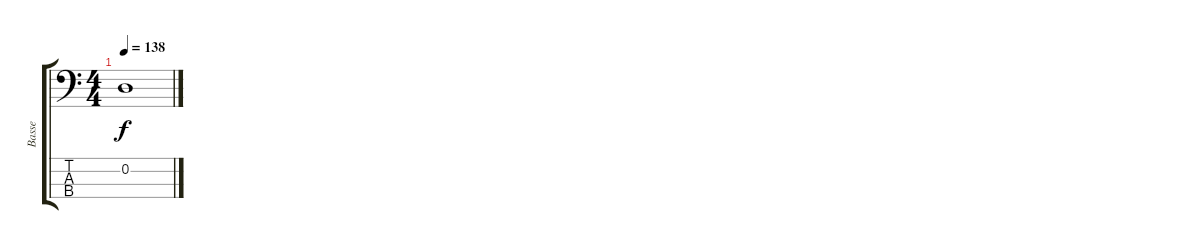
\track ("Basse" "Basse") {instrument electricbassfinger}
\staff {score tabs}
\tuning (G2 D2 A1 E1) {hide}
\ts (4 4)
\tempo 138
\clef f4
\ks c
0.2.1{dy f}
